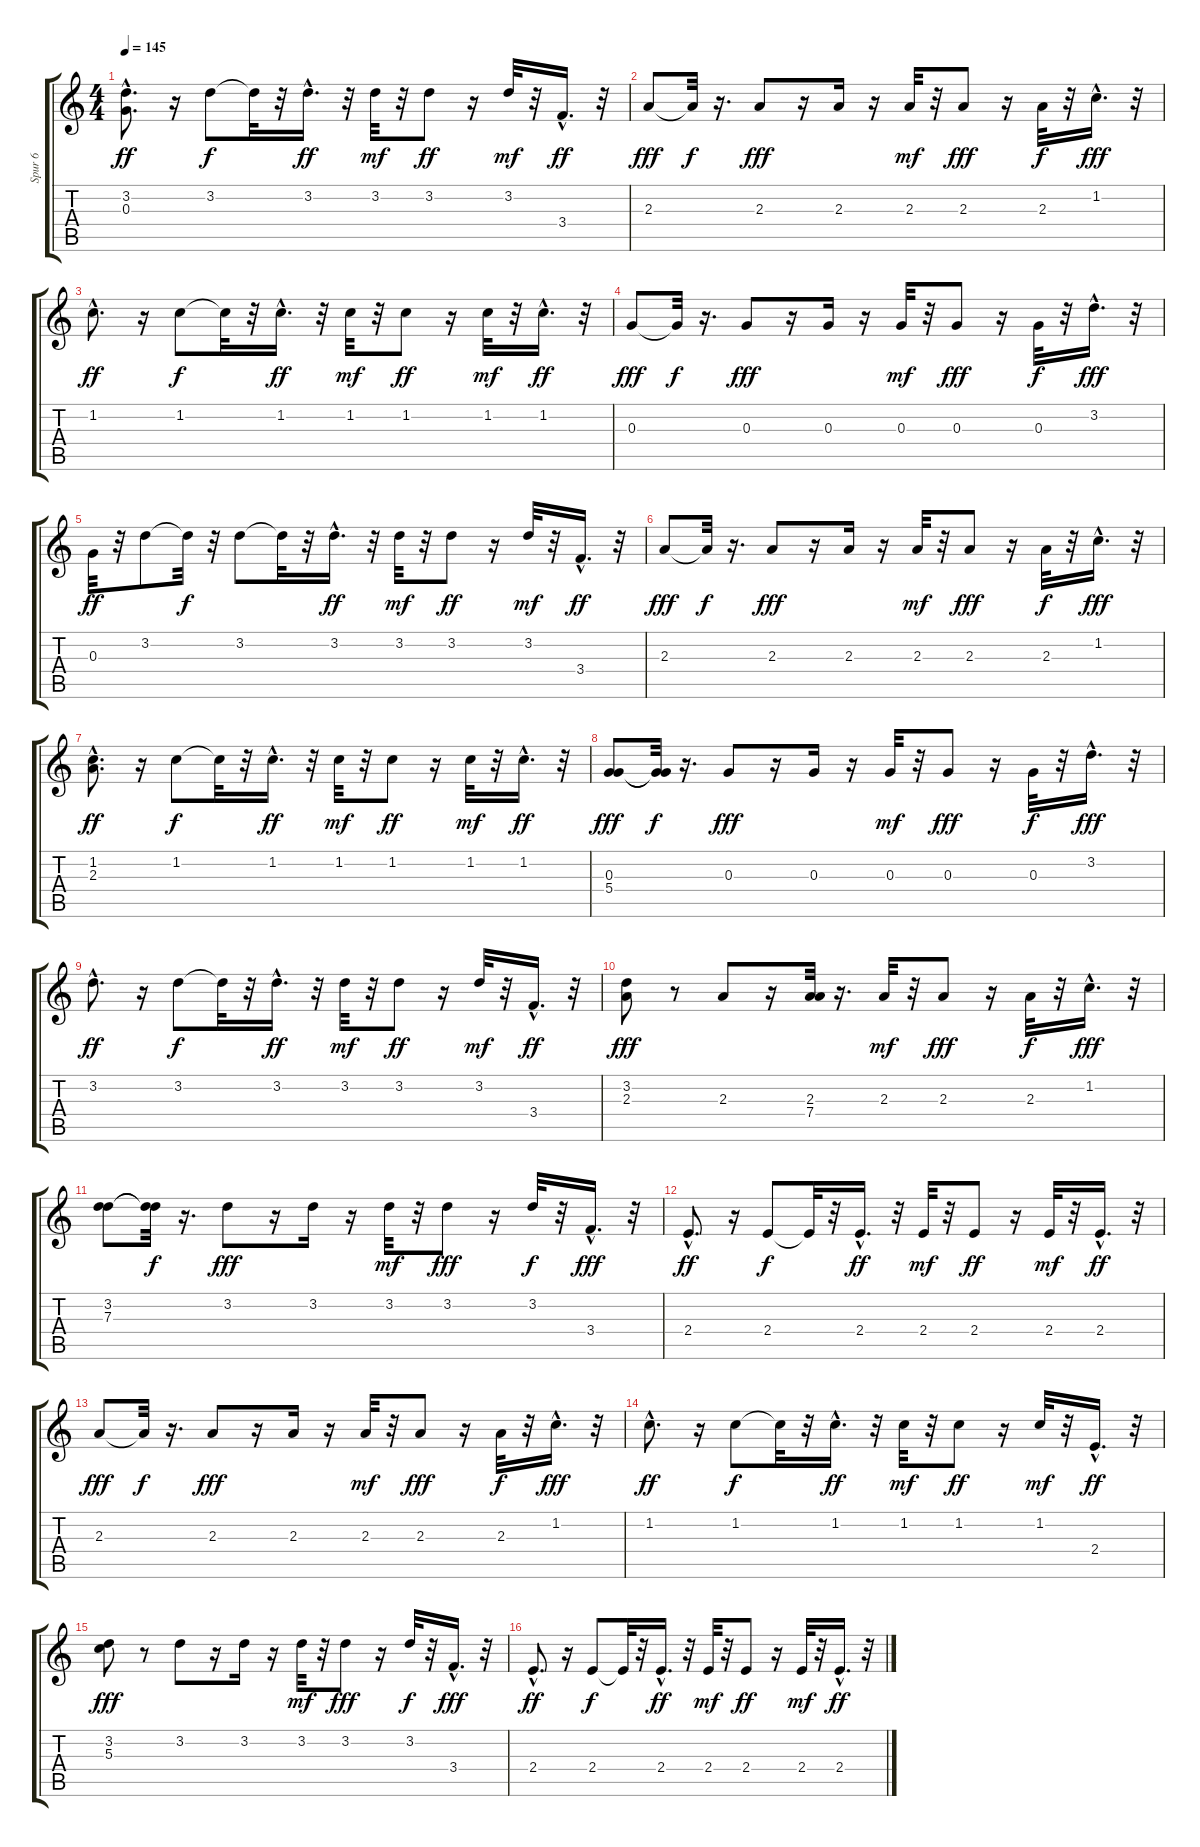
\track ("Spur 6" "Spur 6") {instrument synthbass1}
\staff {score tabs}
\tuning (E4 B3 G3 D3 A2 E2) {hide}
\ts (4 4)
\tempo 145
\clef g2
\ks c
(3.2{hac} 0.3).8{d dy ff} r.16 3.2.8{dy f} 3.2{t}.32 r.32 3.2{hac}.16{d dy ff} r.32 3.2.32{dy mf} r.32 3.2.8{dy ff} r.16 3.2.32{dy mf} r.32 3.4{hac}.16{d dy ff} r.32 |
2.3.8{dy fff} 2.3{t}.32{dy f} r.16{d} 2.3.8{dy fff} r.16 2.3.16 r.16 2.3.32{dy mf} r.32 2.3.8{dy fff} r.16 2.3.32{dy f} r.32 1.2{hac}.16{d dy fff} r.32 |
1.2{hac}.8{d dy ff} r.16 1.2.8{dy f} 1.2{t}.32 r.32 1.2{hac}.16{d dy ff} r.32 1.2.32{dy mf} r.32 1.2.8{dy ff} r.16 1.2.32{dy mf} r.32 1.2{hac}.16{d dy ff} r.32 |
0.3.8{dy fff} 0.3{t}.32{dy f} r.16{d} 0.3.8{dy fff} r.16 0.3.16 r.16 0.3.32{dy mf} r.32 0.3.8{dy fff} r.16 0.3.32{dy f} r.32 3.2{hac}.16{d dy fff} r.32 |
0.3.32{dy ff} r.32 3.2.8 3.2{t}.32{dy f} r.32 3.2.8 3.2{t}.32 r.32 3.2{hac}.16{d dy ff} r.32 3.2.32{dy mf} r.32 3.2.8{dy ff} r.16 3.2.32{dy mf} r.32 3.4{hac}.16{d dy ff} r.32 |
2.3.8{dy fff} 2.3{t}.32{dy f} r.16{d} 2.3.8{dy fff} r.16 2.3.16 r.16 2.3.32{dy mf} r.32 2.3.8{dy fff} r.16 2.3.32{dy f} r.32 1.2{hac}.16{d dy fff} r.32 |
(1.2{hac} 2.3).8{d dy ff} r.16 1.2.8{dy f} 1.2{t}.32 r.32 1.2{hac}.16{d dy ff} r.32 1.2.32{dy mf} r.32 1.2.8{dy ff} r.16 1.2.32{dy mf} r.32 1.2{hac}.16{d dy ff} r.32 |
(0.3 5.4).8{dy fff} (0.3{t} 5.4{t}).32{dy f} r.16{d} 0.3.8{dy fff} r.16 0.3.16 r.16 0.3.32{dy mf} r.32 0.3.8{dy fff} r.16 0.3.32{dy f} r.32 3.2{hac}.16{d dy fff} r.32 |
3.2{hac}.8{d dy ff} r.16 3.2.8{dy f} 3.2{t}.32 r.32 3.2{hac}.16{d dy ff} r.32 3.2.32{dy mf} r.32 3.2.8{dy ff} r.16 3.2.32{dy mf} r.32 3.4{hac}.16{d dy ff} r.32 |
(3.2 2.3).8{dy fff} r.8 2.3.8 r.16 (2.3 7.4).32 r.16{d} 2.3.32{dy mf} r.32 2.3.8{dy fff} r.16 2.3.32{dy f} r.32 1.2{hac}.16{d dy fff} r.32 |
(3.2 7.3).8 (3.2{t} 7.3{t}).32{dy f} r.16{d} 3.2.8{dy fff} r.16 3.2.16 r.16 3.2.32{dy mf} r.32 3.2.8{dy fff} r.16 3.2.32{dy f} r.32 3.4{hac}.16{d dy fff} r.32 |
2.4{hac}.8{d dy ff} r.16 2.4.8{dy f} 2.4{t}.32 r.32 2.4{hac}.16{d dy ff} r.32 2.4.32{dy mf} r.32 2.4.8{dy ff} r.16 2.4.32{dy mf} r.32 2.4{hac}.16{d dy ff} r.32 |
2.3.8{dy fff} 2.3{t}.32{dy f} r.16{d} 2.3.8{dy fff} r.16 2.3.16 r.16 2.3.32{dy mf} r.32 2.3.8{dy fff} r.16 2.3.32{dy f} r.32 1.2{hac}.16{d dy fff} r.32 |
1.2{hac}.8{d dy ff} r.16 1.2.8{dy f} 1.2{t}.32 r.32 1.2{hac}.16{d dy ff} r.32 1.2.32{dy mf} r.32 1.2.8{dy ff} r.16 1.2.32{dy mf} r.32 2.4{hac}.16{d dy ff} r.32 |
(3.2 5.3).8{dy fff} r.8 3.2.8 r.16 3.2.16 r.16 3.2.32{dy mf} r.32 3.2.8{dy fff} r.16 3.2.32{dy f} r.32 3.4{hac}.16{d dy fff} r.32 |
2.4{hac}.8{d dy ff} r.16 2.4.8{dy f} 2.4{t}.32 r.32 2.4{hac}.16{d dy ff} r.32 2.4.32{dy mf} r.32 2.4.8{dy ff} r.16 2.4.32{dy mf} r.32 2.4{hac}.16{d dy ff} r.32
